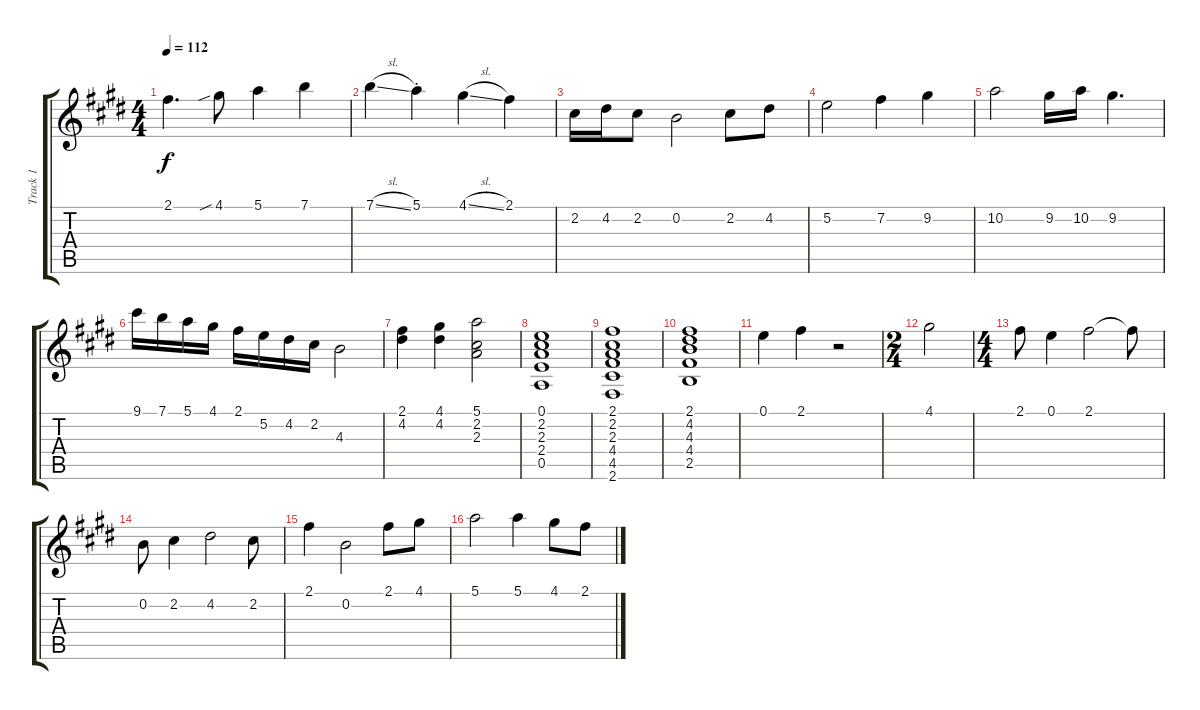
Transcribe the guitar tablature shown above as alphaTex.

\track ("Track 1" "Track 1") {instrument acousticguitarsteel}
\staff {score tabs}
\tuning (E4 B3 G3 D3 A2 E2) {hide}
\ts (4 4)
\tempo 112
\clef g2
\ks e
2.1.4{d dy f volume 16} 4.1{sib}.8 5.1.4 7.1.4 |
7.1{sl}.4 5.1{st}.4 4.1{sl}.4 2.1.4 |
2.2.16 4.2.16 2.2.8 0.2.2 2.2.8 4.2.8 |
5.2.2 7.2.4 9.2.4 |
10.2.2 9.2.16 10.2.16 9.2.4{d} |
9.1.16 7.1.16 5.1.16 4.1.16 2.1.16 5.2.16 4.2.16 2.2.16 4.3.2 |
(2.1 4.2).4 (4.1 4.2).4 (5.1 2.2 2.3).2 |
(0.1 2.2 2.3 2.4 0.5).1 |
(2.1 2.2 2.3 4.4 4.5 2.6).1 |
(2.1 4.2 4.3 4.4 2.5).1 |
0.1.4 2.1.4 r.2 |
\ts (2 4)
4.1.2 |
\ts (4 4)
2.1.8 0.1.4 2.1.2 2.1{t}.8 |
0.2.8 2.2.4 4.2.2 2.2.8 |
2.1.4 0.2.2 2.1.8 4.1.8 |
5.1.2 5.1.4 4.1.8 2.1.8
